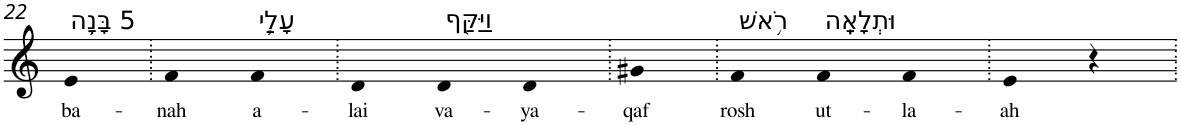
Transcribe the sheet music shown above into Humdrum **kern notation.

**kern	**text
*part1	*part1
*staff1	*staff1
*I"Piano	*
*I'Pno	*
!!LO:PB:g=z
*clefG2	*
*k[]	*
=22	=22
!LO:TX:a:t=5 בָּנָ֥ה	!
!	!LO:LY:b
4e	ba-
=23.	=23.
!	!LO:LY:b
4f	-nah
!LO:TX:a:t=עָלַ֛י	!
!	!LO:LY:b
4f	a-
=24.	=24.
!	!LO:LY:b
4d	-lai
!LO:TX:a:t=וַיַּקַּ֖ף	!
!	!LO:LY:b
4d	va-
!	!LO:LY:b
4d	-ya-
=25.	=25.
!	!LO:LY:b
4g#X	-qaf
=26.	=26.
!LO:TX:a:t=רֹ֥אשׁ	!
!	!LO:LY:b
4f	rosh
!LO:TX:a:t=וּתְלָאָֽה	!
!	!LO:LY:b
4f	ut-
!	!LO:LY:b
4f	-la-
=27.	=27.
!	!LO:LY:b
4e	-ah
4r	.
=.	=.
*-	*-
